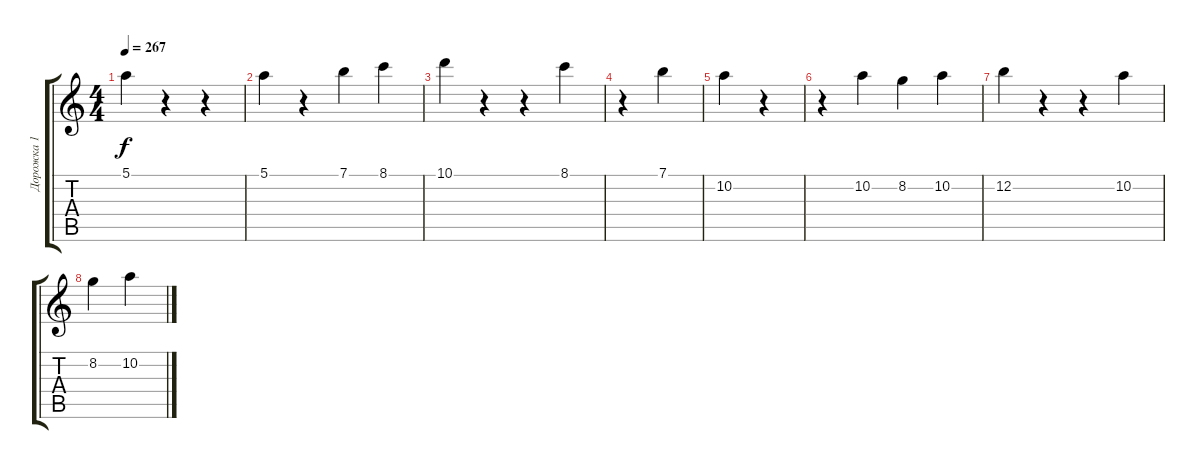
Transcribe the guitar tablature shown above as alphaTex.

\track ("Дорожка 1" "Дорожка 1") {instrument acousticguitarsteel}
\staff {score tabs}
\tuning (E4 B3 G3 D3 A2 E2) {hide}
\ts (4 4)
\tempo 267
\clef g2
\ks c
5.1.4{dy f} r.4 r.4 |
5.1.4 r.4 7.1.4 8.1.4 |
10.1.4 r.4 r.4 8.1.4 |
r.4 7.1.4 |
10.2.4 r.4 |
r.4 10.2.4 8.2.4 10.2.4 |
12.2.4 r.4 r.4 10.2.4 |
8.2.4 10.2.4
